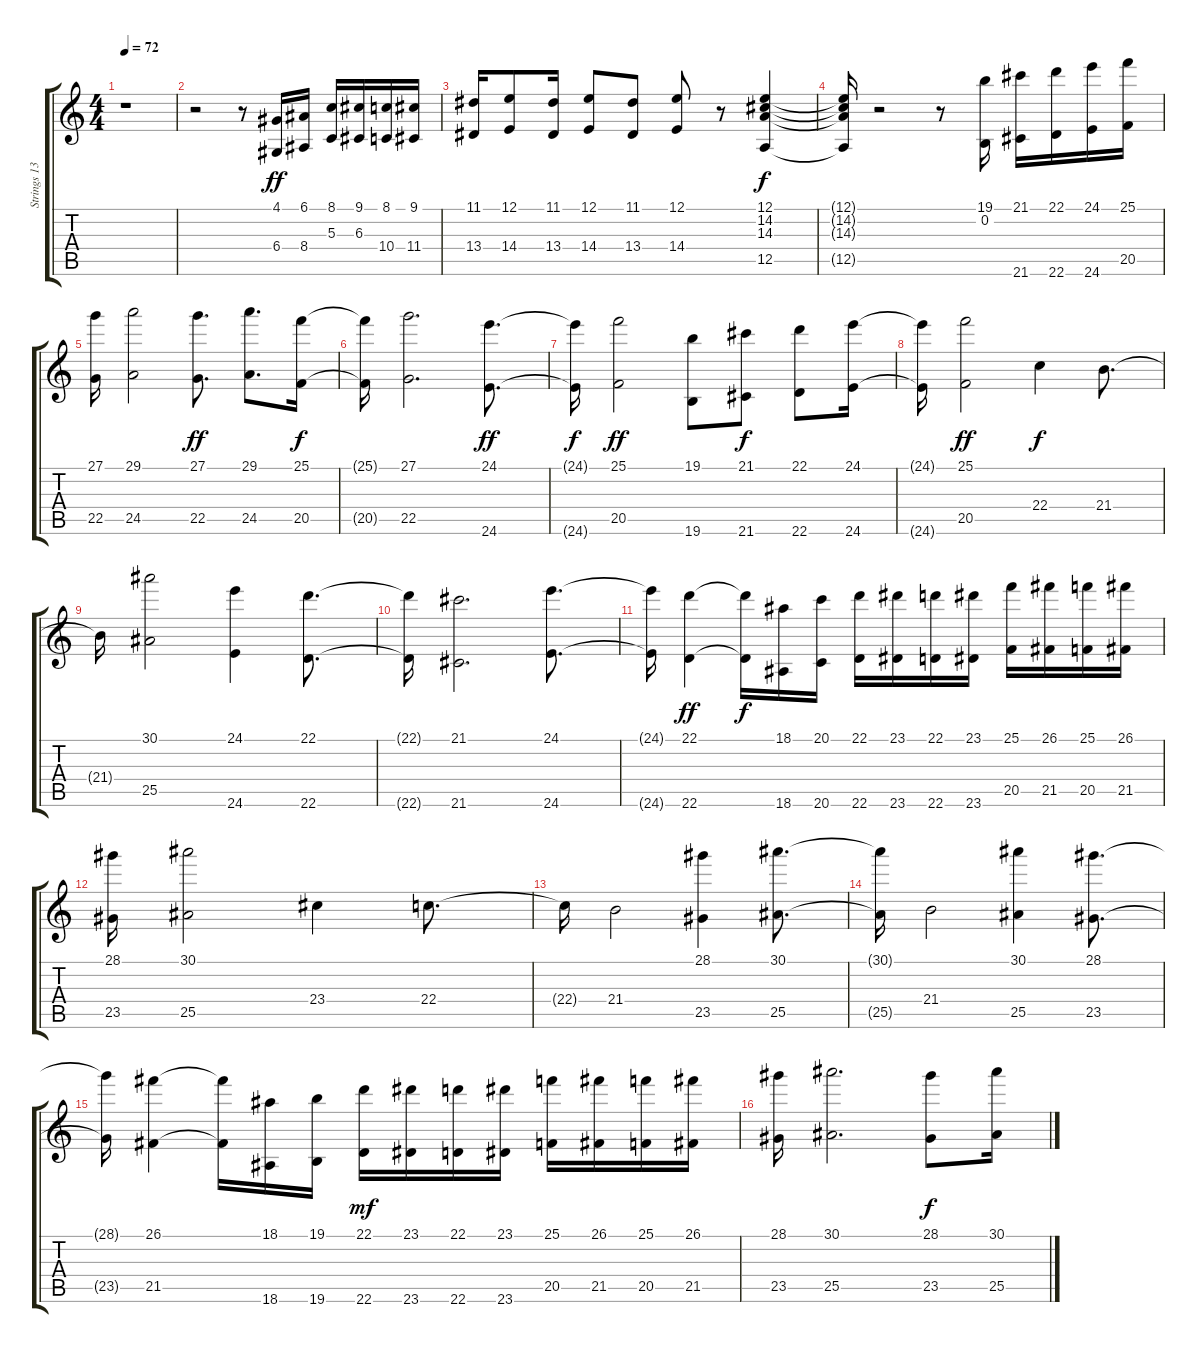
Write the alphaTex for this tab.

\track ("Strings 13" "Strings 13") {instrument stringensemble2}
\staff {score tabs}
\tuning (E4 B3 G3 D3 A2 E2) {hide}
\ts (4 4)
\tempo 72
\clef g2
\ks c
r.1{dy f} |
r.2 r.8 (4.1 6.4).16{dy ff} (6.1 8.4).16 (8.1 5.3).16 (9.1 6.3).16 (8.1 10.4).16 (9.1 11.4).16 |
(11.1 13.4).16 (12.1 14.4).8 (11.1 13.4).16 (12.1 14.4).8 (11.1 13.4).8 (12.1 14.4).8 r.8 (12.1 14.2 14.3 12.5).4{dy f} |
(12.1{t} 14.2{t} 14.3{t} 12.5{t}).16 r.2 r.8 (19.1 0.2).16 (21.1 21.6).16 (22.1 22.6).16 (24.1 24.6).16 (25.1 20.5).16 |
(27.1 22.5).16 (29.1 24.5).2 (27.1 22.5).8{d dy ff} (29.1 24.5).8{d} (25.1 20.5).16{dy f} |
(25.1{t} 20.5{t}).16 (27.1 22.5).2{d} (24.1 24.6).8{d dy ff} |
(24.1{t} 24.6{t}).16{dy f} (25.1 20.5).2{dy ff} (19.1 19.6).8 (21.1 21.6).8{dy f} (22.1 22.6).8 (24.1 24.6).16 |
(24.1{t} 24.6{t}).16 (25.1 20.5).2{dy ff} 22.4.4{dy f} 21.4.8{d} |
21.4{t}.16 (30.1 25.5).2 (24.1 24.6).4 (22.1 22.6).8{d} |
(22.1{t} 22.6{t}).16 (21.1 21.6).2{d} (24.1 24.6).8{d} |
(24.1{t} 24.6{t}).16 (22.1 22.6).4{dy ff} (22.1{t} 22.6{t}).16{dy f} (18.1 18.6).16 (20.1 20.6).16 (22.1 22.6).16 (23.1 23.6).16 (22.1 22.6).16 (23.1 23.6).16 (25.1 20.5).16 (26.1 21.5).16 (25.1 20.5).16 (26.1 21.5).16 |
(28.1 23.5).16 (30.1 25.5).2 23.4.4 22.4.8{d} |
22.4{t}.16 21.4.2 (28.1 23.5).4 (30.1 25.5).8{d} |
(30.1{t} 25.5{t}).16 21.4.2 (30.1 25.5).4 (28.1 23.5).8{d} |
(28.1{t} 23.5{t}).16 (26.1 21.5).4 (26.1{t} 21.5{t}).16 (18.1 18.6).16 (19.1 19.6).16 (22.1 22.6).16{dy mf} (23.1 23.6).16 (22.1 22.6).16 (23.1 23.6).16 (25.1 20.5).16 (26.1 21.5).16 (25.1 20.5).16 (26.1 21.5).16 |
(28.1 23.5).16 (30.1 25.5).2{d} (28.1 23.5).8{dy f} (30.1 25.5).16
